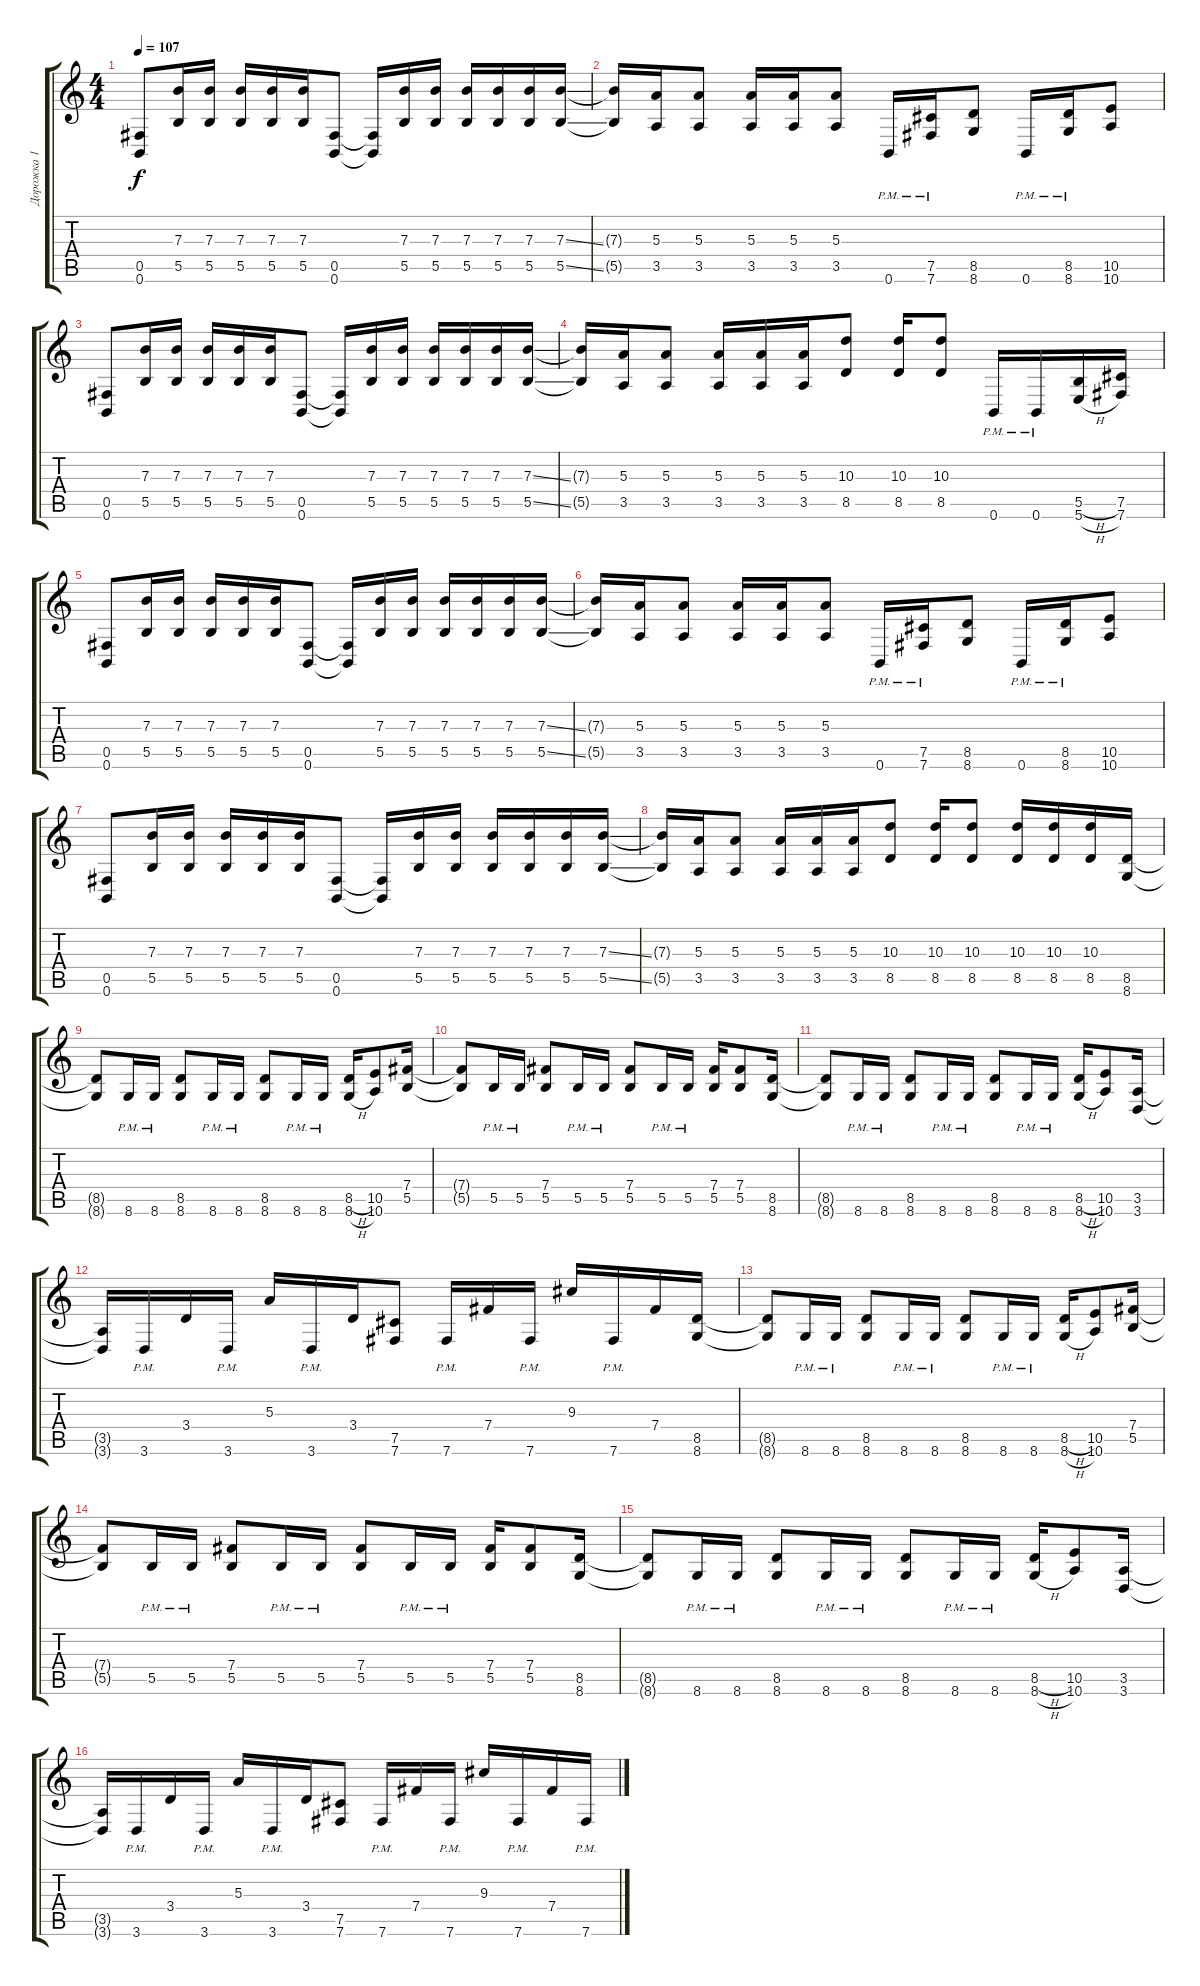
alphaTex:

\track ("Дорожка 1" "Дорожка 1") {instrument distortionguitar}
\staff {score tabs}
\tuning (Db4 Ab3 E3 B2 Gb2 B1) {hide}
\ts (4 4)
\tempo 107
\clef g2
\ks c
(0.5{t} 0.6{t}).8{dy f} (7.3 5.5).16 (7.3 5.5).16 (7.3 5.5).16 (7.3 5.5).16 (7.3 5.5).16 (0.5 0.6).8 (0.5{t} 0.6{t}).16 (7.3 5.5).16 (7.3 5.5).16 (7.3 5.5).16 (7.3 5.5).16 (7.3 5.5).16 (7.3{ss} 5.5{ss}).16 |
(7.3{t} 5.5{t}).16 (5.3 3.5).16 (5.3 3.5).8 (5.3 3.5).16 (5.3 3.5).16 (5.3 3.5).8 0.6{pm}.16 (7.5{pm} 7.6{pm}).16 (8.5 8.6).8 0.6{pm}.16 (8.5{pm} 8.6{pm}).16 (10.5 10.6).8 |
(0.5 0.6).8 (7.3 5.5).16 (7.3 5.5).16 (7.3 5.5).16 (7.3 5.5).16 (7.3 5.5).16 (0.5 0.6).8 (0.5{t} 0.6{t}).16 (7.3 5.5).16 (7.3 5.5).16 (7.3 5.5).16 (7.3 5.5).16 (7.3 5.5).16 (7.3{ss} 5.5{ss}).16 |
(7.3{t} 5.5{t}).16 (5.3 3.5).16 (5.3 3.5).8 (5.3 3.5).16 (5.3 3.5).16 (5.3 3.5).16 (10.3 8.5).8 (10.3 8.5).16 (10.3 8.5).8 0.6{pm}.16 0.6{pm}.16 (5.5{h} 5.6{h}).16 (7.5 7.6).16 |
(0.5 0.6).8 (7.3 5.5).16 (7.3 5.5).16 (7.3 5.5).16 (7.3 5.5).16 (7.3 5.5).16 (0.5 0.6).8 (0.5{t} 0.6{t}).16 (7.3 5.5).16 (7.3 5.5).16 (7.3 5.5).16 (7.3 5.5).16 (7.3 5.5).16 (7.3{ss} 5.5{ss}).16 |
(7.3{t} 5.5{t}).16 (5.3 3.5).16 (5.3 3.5).8 (5.3 3.5).16 (5.3 3.5).16 (5.3 3.5).8 0.6{pm}.16 (7.5{pm} 7.6{pm}).16 (8.5 8.6).8 0.6{pm}.16 (8.5{pm} 8.6{pm}).16 (10.5 10.6).8 |
(0.5 0.6).8 (7.3 5.5).16 (7.3 5.5).16 (7.3 5.5).16 (7.3 5.5).16 (7.3 5.5).16 (0.5 0.6).8 (0.5{t} 0.6{t}).16 (7.3 5.5).16 (7.3 5.5).16 (7.3 5.5).16 (7.3 5.5).16 (7.3 5.5).16 (7.3{ss} 5.5{ss}).16 |
(7.3{t} 5.5{t}).16 (5.3 3.5).16 (5.3 3.5).8 (5.3 3.5).16 (5.3 3.5).16 (5.3 3.5).16 (10.3 8.5).8 (10.3 8.5).16 (10.3 8.5).8 (10.3 8.5).16 (10.3 8.5).16 (10.3 8.5).16 (8.5 8.6).16 |
(8.5{t} 8.6{t}).8 8.6{pm}.16 8.6{pm}.16 (8.5 8.6).8 8.6{pm}.16 8.6{pm}.16 (8.5 8.6).8 8.6{pm}.16 8.6{pm}.16 (8.5{h} 8.6{h}).16 (10.5 10.6).8 (7.4 5.5).16 |
(7.4{t} 5.5{t}).8 5.5{pm}.16 5.5{pm}.16 (7.4 5.5).8 5.5{pm}.16 5.5{pm}.16 (7.4 5.5).8 5.5{pm}.16 5.5{pm}.16 (7.4 5.5).16 (7.4 5.5).8 (8.5 8.6).16 |
(8.5{t} 8.6{t}).8 8.6{pm}.16 8.6{pm}.16 (8.5 8.6).8 8.6{pm}.16 8.6{pm}.16 (8.5 8.6).8 8.6{pm}.16 8.6{pm}.16 (8.5{h} 8.6{h}).16 (10.5 10.6).8 (3.5 3.6).16 |
(3.5{t} 3.6{t}).16 3.6{pm}.16 3.4.16 3.6{pm}.16 5.3.16 3.6{pm}.16 3.4.16 (7.5 7.6).8 7.6{pm}.16 7.4.16 7.6{pm}.16 9.3.16 7.6{pm}.16 7.4.16 (8.5 8.6).16 |
(8.5{t} 8.6{t}).8 8.6{pm}.16 8.6{pm}.16 (8.5 8.6).8 8.6{pm}.16 8.6{pm}.16 (8.5 8.6).8 8.6{pm}.16 8.6{pm}.16 (8.5{h} 8.6{h}).16 (10.5 10.6).8 (7.4 5.5).16 |
(7.4{t} 5.5{t}).8 5.5{pm}.16 5.5{pm}.16 (7.4 5.5).8 5.5{pm}.16 5.5{pm}.16 (7.4 5.5).8 5.5{pm}.16 5.5{pm}.16 (7.4 5.5).16 (7.4 5.5).8 (8.5 8.6).16 |
(8.5{t} 8.6{t}).8 8.6{pm}.16 8.6{pm}.16 (8.5 8.6).8 8.6{pm}.16 8.6{pm}.16 (8.5 8.6).8 8.6{pm}.16 8.6{pm}.16 (8.5{h} 8.6{h}).16 (10.5 10.6).8 (3.5 3.6).16 |
(3.5{t} 3.6{t}).16 3.6{pm}.16 3.4.16 3.6{pm}.16 5.3.16 3.6{pm}.16 3.4.16 (7.5 7.6).8 7.6{pm}.16 7.4.16 7.6{pm}.16 9.3.16 7.6{pm}.16 7.4.16 7.6{pm}.16
